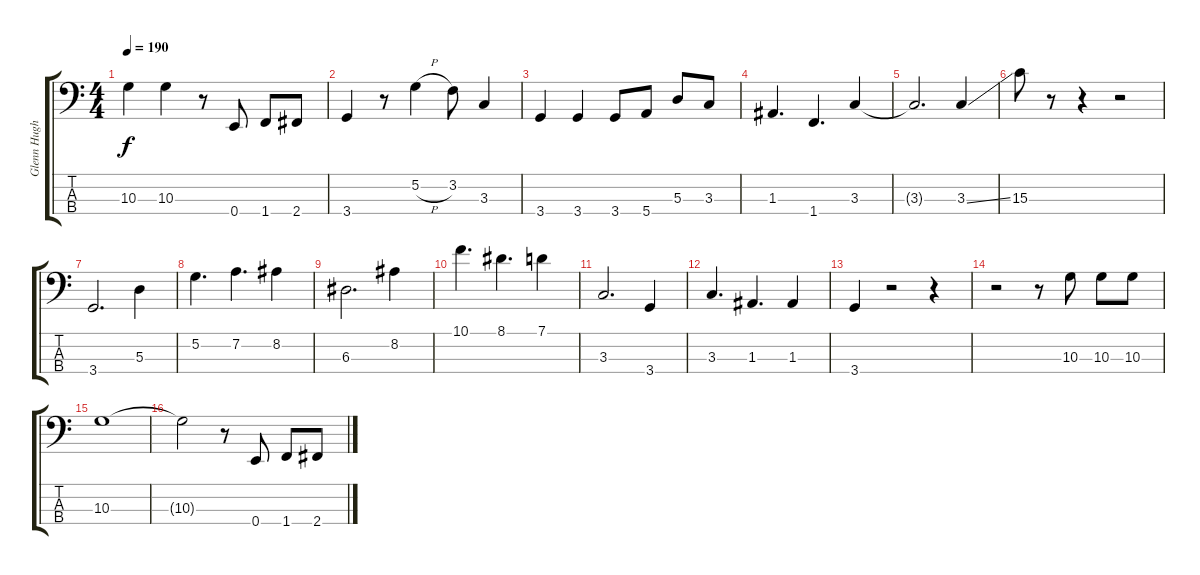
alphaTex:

\track ("Glenn Hughes" "Glenn Hugh") {instrument electricbassfinger}
\staff {score tabs}
\tuning (G2 D2 A1 E1) {hide}
\ts (4 4)
\tempo 190
\clef f4
\ks c
10.3{t}.4{dy f} 10.3.4 r.8 0.4.8 1.4.8 2.4.8 |
3.4.4 r.8 5.2{h}.4 3.2.8 3.3.4 |
3.4.4 3.4.4 3.4.8 5.4.8 5.3.8 3.3.8 |
1.3.4{d} 1.4.4{d} 3.3.4 |
3.3{t}.2{d} 3.3{ss}.4 |
15.3.8 r.8 r.4 r.2 |
3.4.2{d} 5.3.4 |
5.2.4{d} 7.2.4{d} 8.2.4 |
6.3.2{d} 8.2.4 |
10.1.4{d} 8.1.4{d} 7.1.4 |
3.3.2{d} 3.4.4 |
3.3.4{d} 1.3.4{d} 1.3.4 |
3.4.4 r.2 r.4 |
r.2 r.8 10.3.8 10.3.8 10.3.8 |
10.3.1 |
10.3{t}.2 r.8 0.4.8 1.4.8 2.4.8
